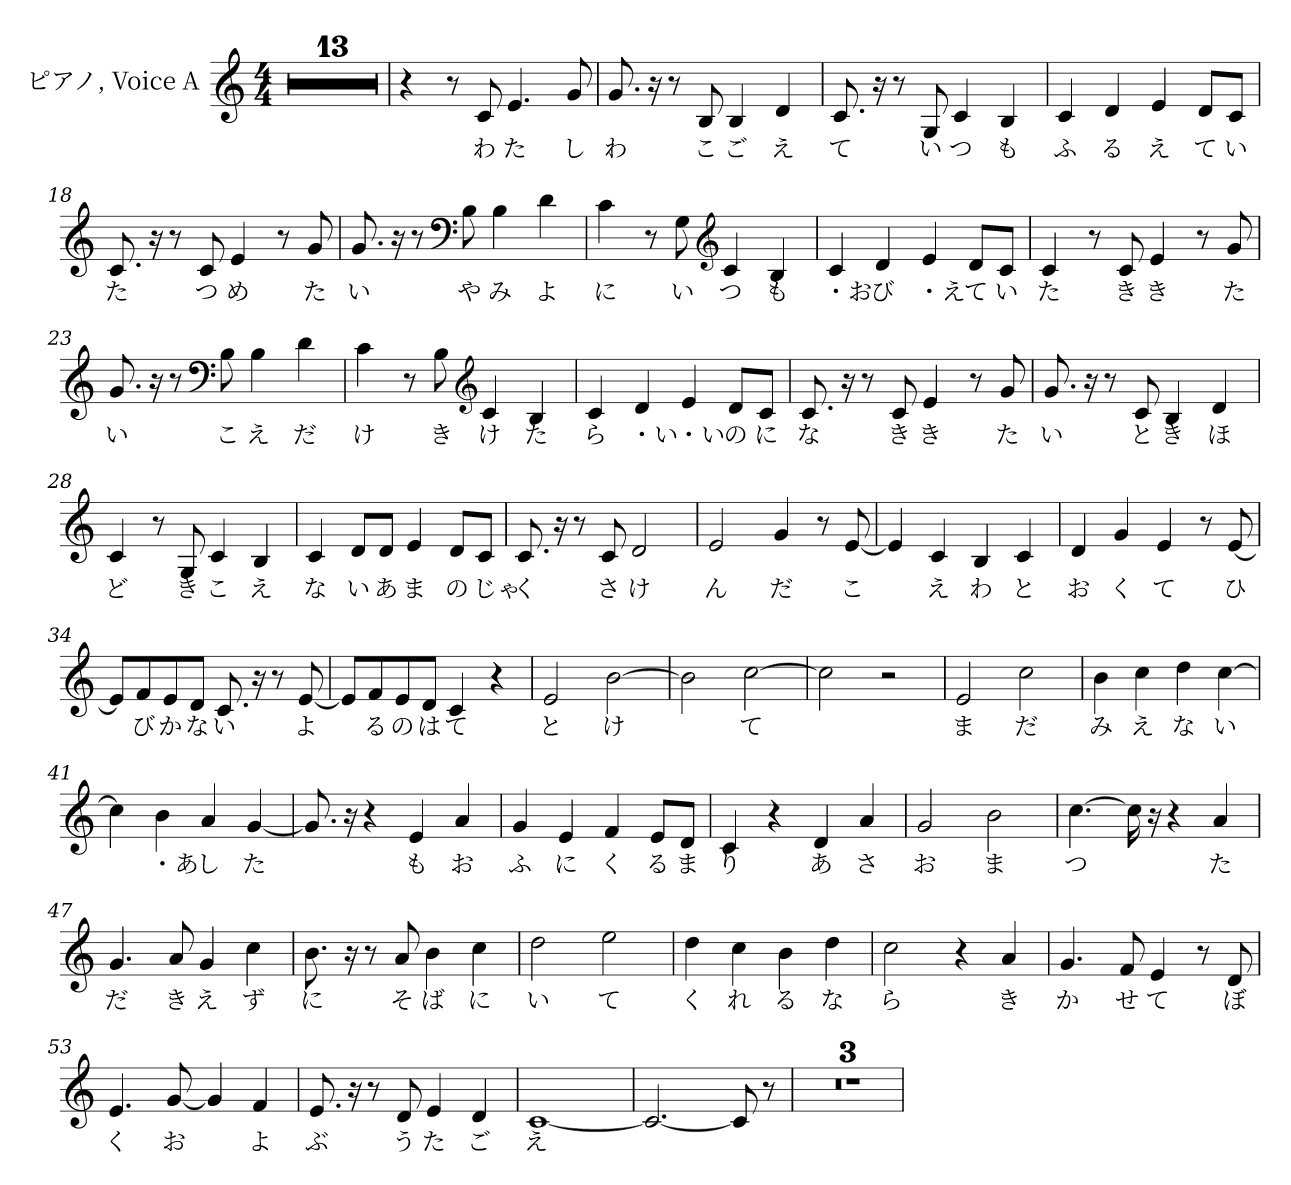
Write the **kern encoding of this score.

**kern	**text
*part1	*part1
*staff1	*staff1
*I"ピアノ, Voice A	*
*clefG2	*
*k[]	*
*M4/4	*
*MM154	*
=1	=1
1r	.
=2	=2
1r	.
=3	=3
1r	.
=4	=4
1r	.
=5	=5
1r	.
=6	=6
1r	.
=7	=7
1r	.
=8	=8
1r	.
=9	=9
1r	.
=10	=10
1r	.
=11	=11
1r	.
=12	=12
1r	.
=13	=13
1r	.
=14	=14
4r	.
8r	.
!	!LO:LY:b
8c/	わ
!	!LO:LY:b
4.e/	た
!	!LO:LY:b
8g/	し
!!LO:LB:g=z
=15	=15
!	!LO:LY:b
8.g/	わ
16r	.
8r	.
!	!LO:LY:b
8B/	こ
!	!LO:LY:b
4B/	ご
!	!LO:LY:b
4d/	え
=16	=16
!	!LO:LY:b
8.c/	て
16r	.
8r	.
!	!LO:LY:b
8G/	い
!	!LO:LY:b
4c/	つ
!	!LO:LY:b
4B/	も
=17	=17
!	!LO:LY:b
4c/	ふ
!	!LO:LY:b
4d/	る
!	!LO:LY:b
4e/	え
!	!LO:LY:b
8d/L	て
!	!LO:LY:b
8c/J	い
=18	=18
!	!LO:LY:b
8.c/	た
16r	.
8r	.
!	!LO:LY:b
8c/	つ
!	!LO:LY:b
4e/	め
8r	.
!	!LO:LY:b
8g/	た
=19	=19
!	!LO:LY:b
8.g/	い
16r	.
8r	.
*clefF4	*
!	!LO:LY:b
8B\	や
!	!LO:LY:b
4B\	み
!	!LO:LY:b
4d\	よ
!!LO:LB:g=z
=20	=20
!	!LO:LY:b
4c\	に
8r	.
!	!LO:LY:b
8G\	い
*clefG2	*
!	!LO:LY:b
4c/	つ
!	!LO:LY:b
4B/	も
=21	=21
!	!LO:LY:b
4c/	・お
!	!LO:LY:b
4d/	び
!	!LO:LY:b
4e/	・え
!	!LO:LY:b
8d/L	て
!	!LO:LY:b
8c/J	い
=22	=22
!	!LO:LY:b
4c/	た
8r	.
!	!LO:LY:b
8c/	き
!	!LO:LY:b
4e/	き
8r	.
!	!LO:LY:b
8g/	た
=23	=23
!	!LO:LY:b
8.g/	い
16r	.
8r	.
*clefF4	*
!	!LO:LY:b
8B\	こ
!	!LO:LY:b
4B\	え
!	!LO:LY:b
4d\	だ
=24	=24
!	!LO:LY:b
4c\	け
8r	.
!	!LO:LY:b
8B\	き
*clefG2	*
!	!LO:LY:b
4c/	け
!	!LO:LY:b
4B/	た
!!LO:LB:g=z
=25	=25
!	!LO:LY:b
4c/	ら
!	!LO:LY:b
4d/	・い
!	!LO:LY:b
4e/	・い
!	!LO:LY:b
8d/L	の
!	!LO:LY:b
8c/J	に
=26	=26
!	!LO:LY:b
8.c/	な
16r	.
8r	.
!	!LO:LY:b
8c/	き
!	!LO:LY:b
4e/	き
8r	.
!	!LO:LY:b
8g/	た
=27	=27
!	!LO:LY:b
8.g/	い
16r	.
8r	.
!	!LO:LY:b
8c/	と
!	!LO:LY:b
4B/	き
!	!LO:LY:b
4d/	ほ
=28	=28
!	!LO:LY:b
4c/	ど
8r	.
!	!LO:LY:b
8G/	き
!	!LO:LY:b
4c/	こ
!	!LO:LY:b
4B/	え
=29	=29
!	!LO:LY:b
4c/	な
!	!LO:LY:b
8d/L	い
!	!LO:LY:b
8d/J	あ
!	!LO:LY:b
4e/	ま
!	!LO:LY:b
8d/L	の
!	!LO:LY:b
8c/J	じゃ
!!LO:LB:g=z
=30	=30
!	!LO:LY:b
8.c/	く
16r	.
8r	.
!	!LO:LY:b
8c/	さ
!	!LO:LY:b
2d/	け
=31	=31
!	!LO:LY:b
2e/	ん
!	!LO:LY:b
4g/	だ
8r	.
!	!LO:LY:b
[8e/	こ
=32	=32
4e/]	.
!	!LO:LY:b
4c/	え
!	!LO:LY:b
4B/	わ
!	!LO:LY:b
4c/	と
=33	=33
!	!LO:LY:b
4d/	お
!	!LO:LY:b
4g/	く
!	!LO:LY:b
4e/	て
8r	.
!	!LO:LY:b
[8e/	ひ
=34	=34
8e/L]	.
!	!LO:LY:b
8f/	び
!	!LO:LY:b
8e/	か
!	!LO:LY:b
8d/J	な
!	!LO:LY:b
8.c/	い
16r	.
8r	.
!	!LO:LY:b
[8e/	よ
=35	=35
8e/L]	.
!	!LO:LY:b
8f/	る
!	!LO:LY:b
8e/	の
!	!LO:LY:b
8d/J	は
!	!LO:LY:b
4c/	て
4r	.
=36	=36
!	!LO:LY:b
2e/	と
!	!LO:LY:b
[2b\	け
!!LO:LB:g=z
=37	=37
2b\]	.
!	!LO:LY:b
[2cc\	て
=38	=38
2cc\]	.
2r	.
=39	=39
!	!LO:LY:b
2e/	ま
!	!LO:LY:b
2cc\	だ
=40	=40
!	!LO:LY:b
4b\	み
!	!LO:LY:b
4cc\	え
!	!LO:LY:b
4dd\	な
!	!LO:LY:b
[4cc\	い
=41	=41
4cc\]	.
!	!LO:LY:b
4b\	・あ
!	!LO:LY:b
4a/	し
!	!LO:LY:b
[4g/	た
=42	=42
8.g/]	.
16r	.
4r	.
!	!LO:LY:b
4e/	も
!	!LO:LY:b
4a/	お
=43	=43
!	!LO:LY:b
4g/	ふ
!	!LO:LY:b
4e/	に
!	!LO:LY:b
4f/	く
!	!LO:LY:b
8e/L	る
!	!LO:LY:b
8d/J	ま
=44	=44
!	!LO:LY:b
4c/	り
4r	.
!	!LO:LY:b
4d/	あ
!	!LO:LY:b
4a/	さ
=45	=45
!	!LO:LY:b
2g/	お
!	!LO:LY:b
2b\	ま
!!LO:LB:g=z
=46	=46
!	!LO:LY:b
[4.cc\	つ
16cc\]	.
16r	.
4r	.
!	!LO:LY:b
4a/	た
=47	=47
!	!LO:LY:b
4.g/	だ
!	!LO:LY:b
8a/	き
!	!LO:LY:b
4g/	え
!	!LO:LY:b
4cc\	ず
=48	=48
!	!LO:LY:b
8.b\	に
16r	.
8r	.
!	!LO:LY:b
8a/	そ
!	!LO:LY:b
4b\	ば
!	!LO:LY:b
4cc\	に
=49	=49
!	!LO:LY:b
2dd\	い
!	!LO:LY:b
2ee\	て
=50	=50
!	!LO:LY:b
4dd\	く
!	!LO:LY:b
4cc\	れ
!	!LO:LY:b
4b\	る
!	!LO:LY:b
4dd\	な
=51	=51
!	!LO:LY:b
2cc\	ら
4r	.
!	!LO:LY:b
4a/	き
=52	=52
!	!LO:LY:b
4.g/	か
!	!LO:LY:b
8f/	せ
!	!LO:LY:b
4e/	て
8r	.
!	!LO:LY:b
8d/	ぼ
!!LO:LB:g=z
=53	=53
!	!LO:LY:b
4.e/	く
!	!LO:LY:b
[8g/	お
4g/]	.
!	!LO:LY:b
4f/	よ
=54	=54
!	!LO:LY:b
8.e/	ぶ
16r	.
8r	.
!	!LO:LY:b
8d/	う
!	!LO:LY:b
4e/	た
!	!LO:LY:b
4d/	ご
=55	=55
!	!LO:LY:b
[1c	え
=56	=56
2.c/_	.
8c/]	.
8r	.
=57	=57
1r	.
=58	=58
1r	.
=59	=59
1r	.
=	=
*-	*-
